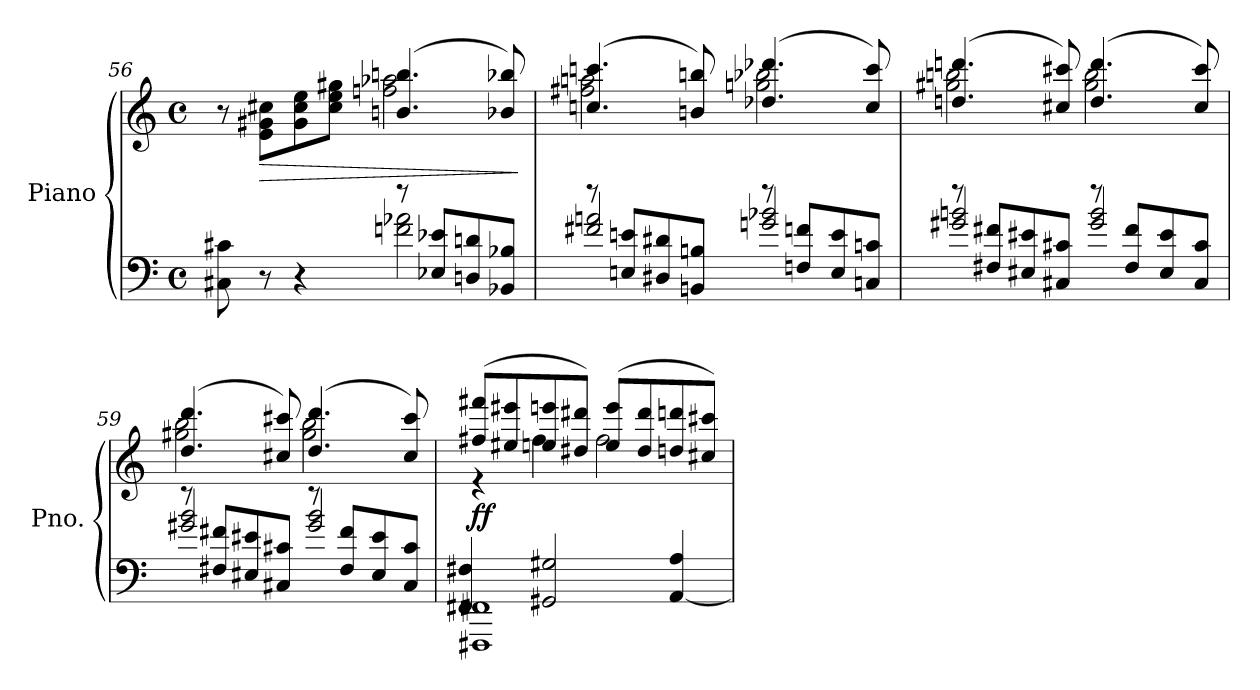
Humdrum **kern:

**kern	**kern	**dynam
*part1	*part1	*part1
*staff2	*staff1	*staff1/2
*I"Piano	*	*
*I'Pno.	*	*
*clefF4	*clefG2	*
*k[]	*k[]	*
*M4/4	*M4/4	*
*met(c)	*met(c)	*
=56	=56	=56
*^	*^	*
8C#X\ 8c#X\	2ryy	8r	2ryy	.
!	!	!	!	!LO:HP:b
8r	.	8e\ 8g#X\ 8cc#X\L	.	>
4r	.	8g#\ 8cc#\ 8ee\	.	.
.	.	8cc#\ 8ee\ 8gg#X\J	.	.
8r	2fn\ 2a-X\	(>4.bn/ 4.bbn/	2ffn\ 2aa-X\	.
8E-X/ 8e-X/L	.	.	.	.
8Dn/ 8dn/	.	.	.	.
8BB-X/ 8B-X/J	.	8b-X/ 8bb-X/)	.	.
*v	*v	*	*	*
*	*v	*v	*
.	.	]
!!LO:PB:g=z
=57	=57	=57
*^	*^	*
8r	2f#X/ 2an/	(>4.ccn/ 4.cccn/	2ff#X\ 2aan\	.
8En/ 8en/L	.	.	.	.
8D#X/ 8d#X/	.	.	.	.
8BBn/ 8Bn/J	.	8bn/ 8bbn/)	.	.
8r	2gn/ 2b-X/	(>4.dd-X/ 4.ddd-X/	2ggn\ 2bb-X\	.
8Fn/ 8fn/L	.	.	.	.
8E/ 8e/	.	.	.	.
8Cn/ 8cn/J	.	8cc/ 8ccc/)	.	.
=58	=58	=58	=58	=58
8r	2g#X/ 2bn/	(>4.ddn/ 4.dddn/	2gg#X\ 2bbn\	.
8F#X/ 8f#X/L	.	.	.	.
8E#X/ 8e#X/	.	.	.	.
8C#X/ 8c#X/J	.	8cc#X/ 8ccc#X/)	.	.
8r	2g#/ 2b/	(>4.dd/ 4.ddd/	2gg#\ 2bb\	.
8F#/ 8f#/L	.	.	.	.
8E#/ 8e#/	.	.	.	.
8C#/ 8c#/J	.	8cc#/ 8ccc#/)	.	.
=59	=59	=59	=59	=59
8r	2g#X/ 2b/	(>4.dd/ 4.ddd/	2gg#X\ 2bb\	.
8F#X/ 8f#X/L	.	.	.	.
8E#X/ 8e#X/	.	.	.	.
8C#X/ 8c#X/J	.	8cc#X/ 8ccc#X/)	.	.
8r	2g#/ 2b/	(>4.dd/ 4.ddd/	2gg#\ 2bb\	.
8F#/ 8f#/L	.	.	.	.
8E#/ 8e#/	.	.	.	.
8C#/ 8c#/J	.	8cc#/ 8ccc#/)	.	.
!!LO:LB:g=z	!!
=60	=60	=60	=60	=60
!	!	!	!	!LO:DY:b
1FFF#X 1FF#X	4FF#/ 4F#X/	(>8ff#X/ 8fff#X/L	4r	ff
.	.	8ee#X/ 8eee#X/	.	.
.	2GG#X/ 2G#X/	8een/ 8eeen/	4ff#\	.
.	.	8dd#X/ 8ddd#X/J)	.	.
.	.	(>8ee/ 8eee/L	2ff#\	.
.	.	8dd#/ 8ddd#/	.	.
.	[4AA/ 4A/	8ddn/ 8dddn/	.	.
.	.	8cc#X/ 8ccc#X/J)	.	.
*v	*v	*	*	*
*	*v	*v	*
=	=	=
*-	*-	*-
